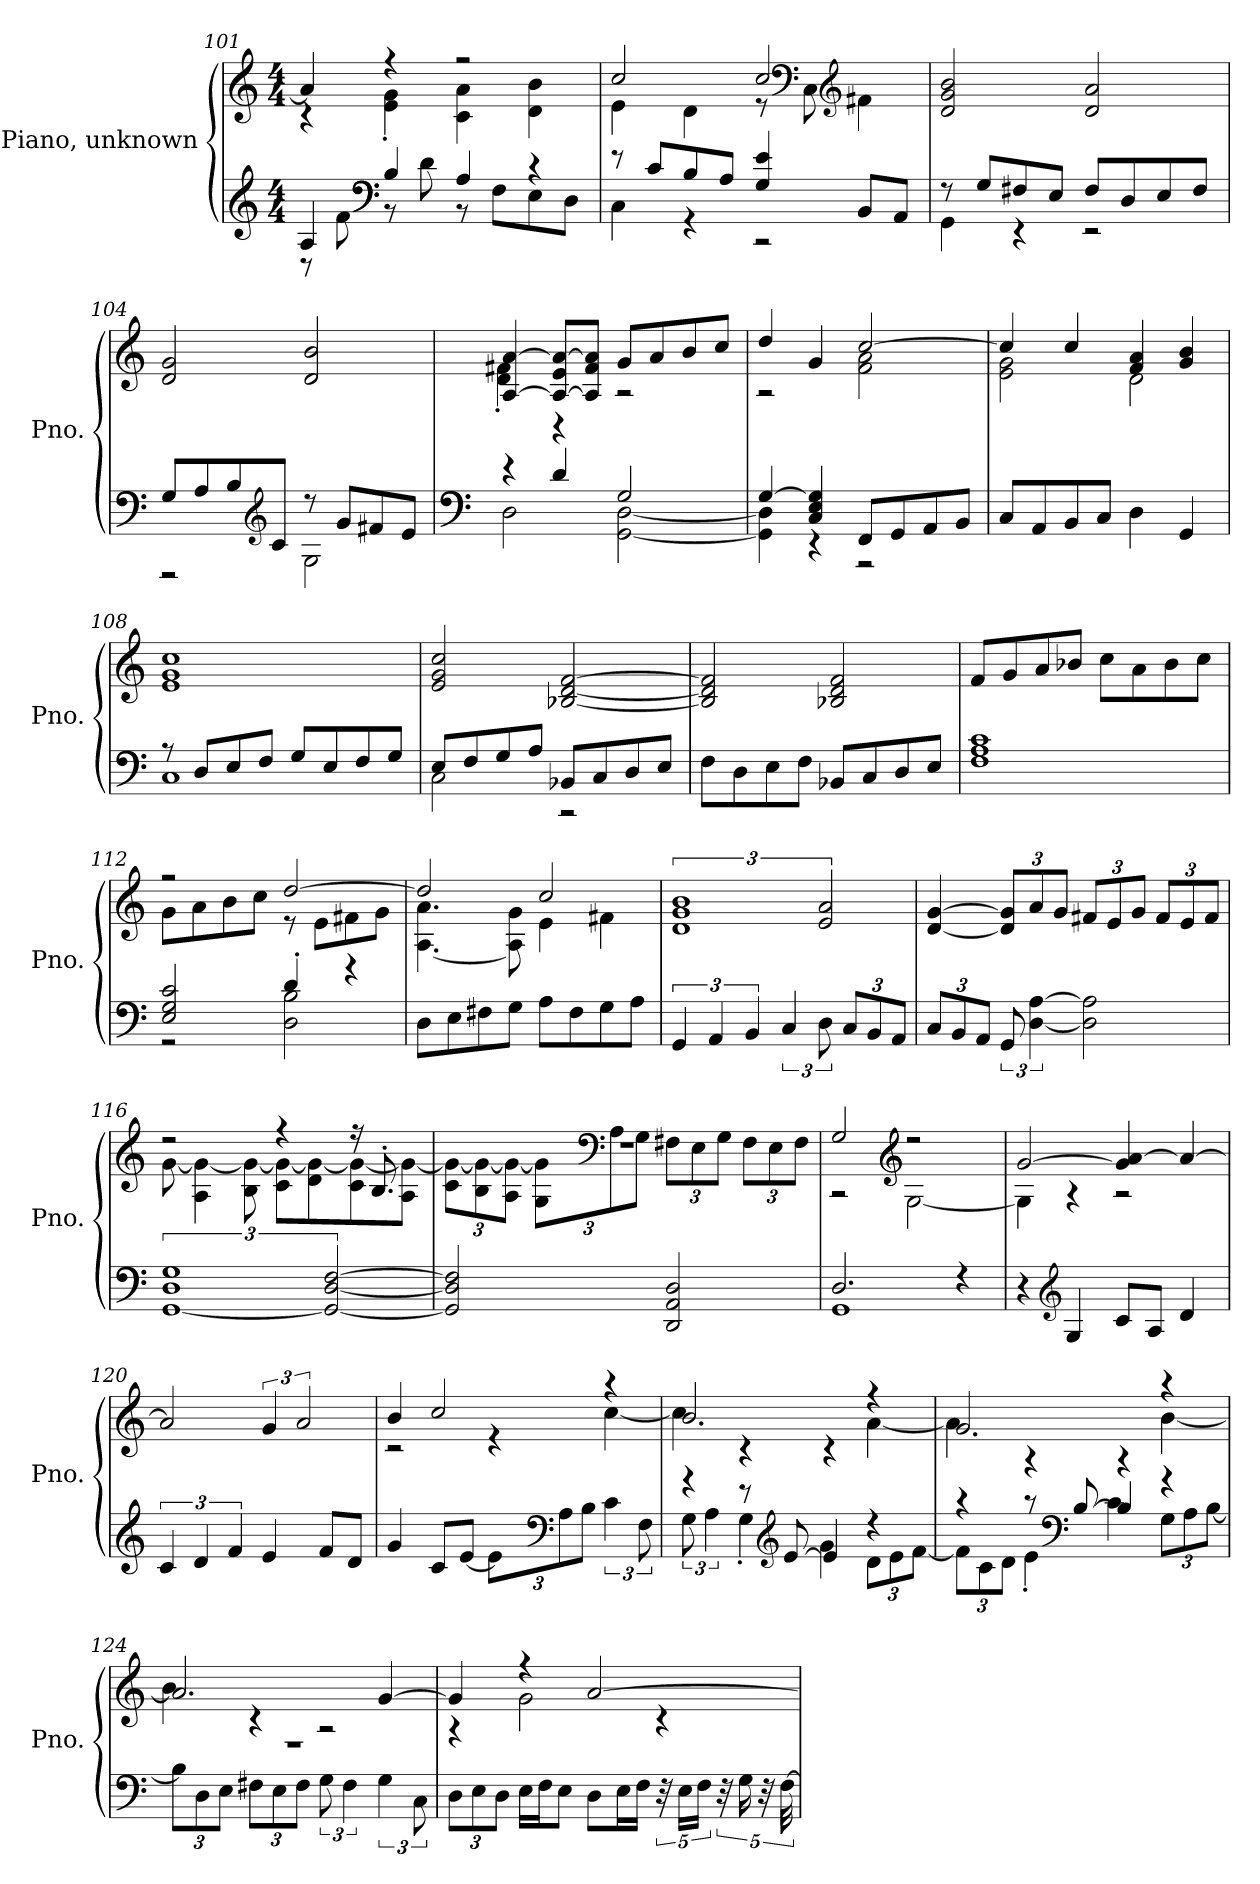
**kern	**kern
*part1	*part1
*staff2	*staff1
*I"Piano, unknown	*
*I'Pno.	*
*clefG2	*clefG2
*k[]	*k[]
*M4/4	*M4/4
=101	=101
*^	*^
4A/	8r	4a/]	4r
.	8f\	.	.
*clefF4	*	*	*
4B/	8r	4r	4e\' 4g\'
.	8d\	.	.
4A/	8r	2r	4c\ 4a\
.	8F\L	.	.
4r	8E\	.	4d\ 4b\
.	8D\J	.	.
!!LO:LB:g=z	!!
=102	=102	=102	=102
8r	4C\	2cc/	4e\
8c/L	.	.	.
8B/	4r	.	4d\
8A/J	.	.	.
4G/ 4e/	2r	2cc/	8r
*	*	*clefF4	*
.	.	.	8C\
*	*	*clefG2	*
8BB/L	.	.	4f#X\
8AA/J	.	.	.
*	*	*v	*v
=103	=103	=103
8r	4GG\	2d/ 2g/ 2b/
8G/L	.	.
8F#X/	4r	.
8E/J	.	.
8F#/L	2r	2d/ 2a/
8D/	.	.
8E/	.	.
8F#/J	.	.
=104	=104	=104
8G/L	2r	2d/ 2g/
8A/	.	.
8B/	.	.
*clefG2	*	*
8c/J	.	.
8r	2G\	2d/ 2b/
8g/L	.	.
8f#X/	.	.
8e/J	.	.
=105	=105	=105
*clefF4	*	*
*	*	*^
4r	2D\	[4A/ [4a/	4d\' 4f#X\'
4d/	.	8A/_ 8e/ 8a/_L	4r
.	.	8A/] 8f#/ 8a/]J	.
2G/	[2GG\ [2D\	8g/L	2r
.	.	8a/	.
.	.	8b/	.
.	.	8cc/J	.
!!LO:LB:g=z	!!
=106	=106	=106	=106
[4G/	4GG\] 4D\]	4dd/	2r
4C/ 4E/ 4G/]	4r	4g/	.
8FF/L	2r	[2cc/	2f\ 2a\
8GG/	.	.	.
8AA/	.	.	.
8BB/J	.	.	.
*v	*v	*	*
=107	=107	=107
8C/L	4cc/]	2e\ 2g\
8AA/	.	.
8BB/	4cc/	.
8C/J	.	.
4D\	4f/ 4a/	2d\
4GG/	4g/ 4b/	.
*	*v	*v
=108	=108
*^	*
8r	1C	1e 1g 1cc
8D/L	.	.
8E/	.	.
8F/J	.	.
8G/L	.	.
8E/	.	.
8F/	.	.
8G/J	.	.
=109	=109	=109
8E/L	2C\	2e/ 2g/ 2cc/
8F/	.	.
8G/	.	.
8A/J	.	.
8BB-X/L	2r	[2B-X/ [2d/ [2f/
8C/	.	.
8D/	.	.
8E/J	.	.
*v	*v	*
=110	=110
8F\L	2B-/] 2d/] 2f/]
8D\	.
8E\	.
8F\J	.
8BB-X/L	2B-X/ 2d/ 2f/
8C/	.
8D/	.
8E/J	.
!!LO:LB:g=z
=111	=111
1F 1A 1c	8f/L
.	8g/
.	8a/
.	8b-X/J
.	8cc\L
.	8a\
.	8b-\
.	8cc\J
=112	=112
*^	*^
2E/ 2G/ 2c/	2r	2r	8g\L
.	.	.	8a\
.	.	.	8b\
.	.	.	8cc\J
4d'/	2D\ 2B\	[2dd/	8r
.	.	.	8e\L
4r	.	.	8f#X\
.	.	.	8g\J
*v	*v	*	*
=113	=113	=113
8D\L	2dd/]	[4.A\ 4.a\
8E\	.	.
8F#X\	.	.
8G\J	.	8A\] 8g\
8A\L	2cc/	4e\
8F#\	.	.
8G\	.	4f#X\
8A\J	.	.
*	*v	*v
=114	=114
6GG/	3%2d 3%2g 3%2b
6AA/	.
6BB/	.
6C/	.
12D\	3e/ 3a/
*Xbrackettup	*
12C/L	.
12BB/	.
12AA/J	.
!!LO:LB:g=z
=115	=115
12C/L	[4d/ [4g/
12BB/	.
12AA/J	.
*brackettup	*Xbrackettup
12GG/	12d/] 12g/]L
[6D\ [6A\	12a/
.	12g/J
2D\] 2A\]	12f#X/L
.	12e/
.	12g/J
.	12f#/L
.	12e/
.	12f#/J
=116	=116
*	*^
[3%2GG 3%2D 3%2G	2r	[8g\
.	.	4A\ 4g\_
.	.	8B\ 8g\_
.	4r	8c\ 8g\_L
.	.	8d\ 8g\_
3GG/_ [3D/ [3F/	.	.
.	16r	8c\ 8g\_
.	8.B'/	.
.	.	8A\ 8g\_J
=117	=117	=117
2GG/] 2D/] 2F/]	1r	12c\ 12g\_L
.	.	12B\ 12g\_
.	.	12A\ 12g\_J
.	.	12G\ 12g\]L
*	*clefF4	*
.	.	12A\
.	.	12G\J
2DD/ 2AA/ 2D/	.	12F#X\L
.	.	12E\
.	.	12G\J
.	.	12F#\L
.	.	12E\
.	.	12F#\J
!!LO:LB:g=z	!!
=118	=118	=118
*^	*	*
2.D/	1GG	2G/	2r
*	*	*clefG2	*
.	.	2r	[2G\
4r	.	.	.
*v	*v	*	*
=119	=119	=119
4r	[2g/	4G\]
*clefG2	*	*
4G/	.	4r
8c/L	4g/] [4a/	2r
8A/J	.	.
4d/	4a/_	.
*	*v	*v
=120	=120
6c/	2a/]
6d/	.
6f/	.
*	*brackettup
4e/	6g/
.	3a/
8f/L	.
8d/J	.
=121	=121
*	*^
4g/	4b/	2r
8c/L	2cc/	.
[8e/J	.	.
*Xbrackettup	*	*
12e\L]	.	4r
*clefF4	*	*
12A\	.	.
12B\J	.	.
*brackettup	*	*
6c\	4r	[4cc\
12F\	.	.
=122	=122	=122
*^	*	*
4r	12G\	2.b/	4cc\]
.	6A\	.	.
8r	4G'\	.	4r
*clefG2	*	*	*
[8e/	.	.	.
4e/]	4g\	.	4r
*	*Xbrackettup	*	*
4r	12d\L	4r	[4a\
.	12e\	.	.
.	[12f\J	.	.
!!LO:PB:g=z	!!
=123	=123	=123	=123
4r	12f\L]	2.g/	4a\]
.	12c\	.	.
.	12d\J	.	.
8r	4e'\	.	4r
*clefF4	*	*	*
[8B/	.	.	.
4B/]	4c\	.	4r
4r	12G\L	4r	[4b\
.	12A\	.	.
.	[12B\J	.	.
=124	=124	=124	=124
1r	12B\L]	2.a/	4b\]
.	12D\	.	.
.	12E\J	.	.
.	12F#X\L	.	4r
.	12E\	.	.
.	12F#\J	.	.
*	*brackettup	*	*
.	12G\	.	2r
.	6F#\	.	.
.	6G\	[4g/	.
.	12C\	.	.
*v	*v	*	*
=125	=125	=125
*Xbrackettup	*	*
12D\L	4g/]	4r
12E\	.	.
12D\J	.	.
16E\LL	4r	2g\
16F\J	.	.
8E\J	.	.
8D\L	[2a/	.
16E\L	.	.
16F\JJ	.	.
*brackettup	*	*
40r	.	4r
20E\LL	.	.
20F\JJ	.	.
40r	.	.
20G\	.	.
40r	.	.
[40F\	.	.
*	*v	*v
=	=
*-	*-
